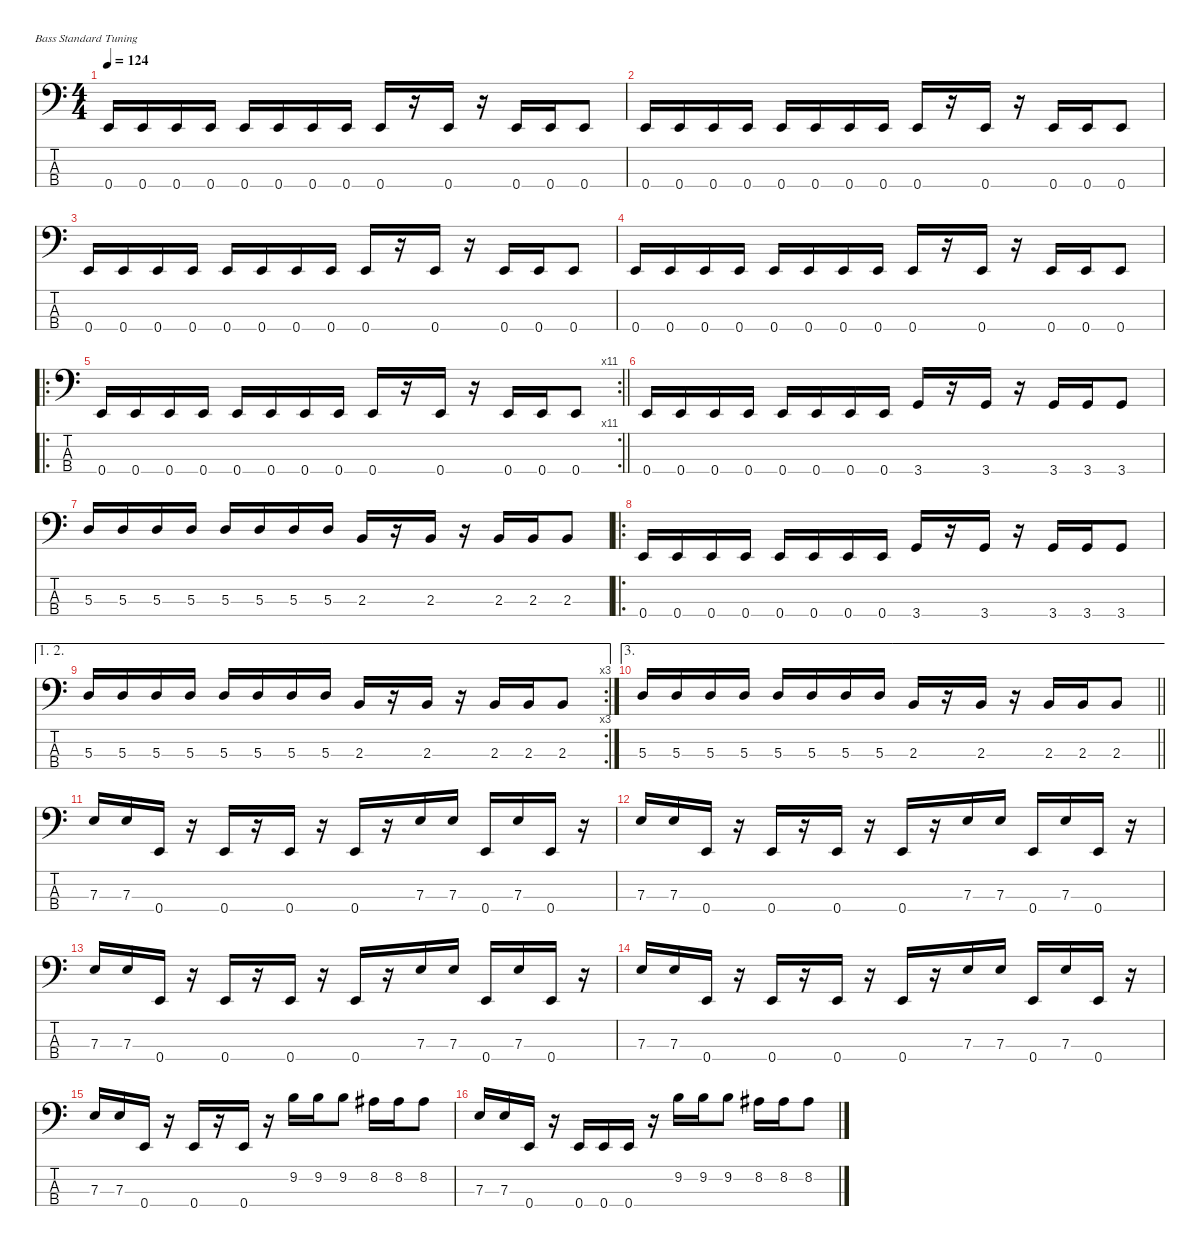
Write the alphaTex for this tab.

\defaultSystemsLayout 4
\hideDynamics
\bracketExtendMode nobrackets
\singleTrackTrackNamePolicy hidden
\multiTrackTrackNamePolicy hidden
\otherSystemsTrackNameOrientation horizontal
\track ("Bass Gtr" "el.bs.") {instrument electricbasspick}
\staff {score tabs}
\tuning (G2 D2 A1 E1)
\ts (4 4)
\beaming (8 2 2 2 2)
\tempo 124
\clef f4
\ks c
0.4.16{dy fff instrument electricbasspick beam Up} 0.4.16{beam Up} 0.4.16{beam Up} 0.4.16{beam Up} 0.4.16{beam Up} 0.4.16{beam Up} 0.4.16{beam Up} 0.4.16{beam Up} 0.4.16{beam Up} r.16{beam Up} 0.4.16{beam Up} r.16{beam Up} 0.4.16{beam Up} 0.4.16{beam Up} 0.4.8{beam Up} |
0.4.16{beam Up} 0.4.16{beam Up} 0.4.16{beam Up} 0.4.16{beam Up} 0.4.16{beam Up} 0.4.16{beam Up} 0.4.16{beam Up} 0.4.16{beam Up} 0.4.16{beam Up} r.16{beam Up} 0.4.16{beam Up} r.16{beam Up} 0.4.16{beam Up} 0.4.16{beam Up} 0.4.8{beam Up} |
0.4.16{beam Up} 0.4.16{beam Up} 0.4.16{beam Up} 0.4.16{beam Up} 0.4.16{beam Up} 0.4.16{beam Up} 0.4.16{beam Up} 0.4.16{beam Up} 0.4.16{beam Up} r.16{beam Up} 0.4.16{beam Up} r.16{beam Up} 0.4.16{beam Up} 0.4.16{beam Up} 0.4.8{beam Up} |
0.4.16{beam Up} 0.4.16{beam Up} 0.4.16{beam Up} 0.4.16{beam Up} 0.4.16{beam Up} 0.4.16{beam Up} 0.4.16{beam Up} 0.4.16{beam Up} 0.4.16{beam Up} r.16{beam Up} 0.4.16{beam Up} r.16{beam Up} 0.4.16{beam Up} 0.4.16{beam Up} 0.4.8{beam Up} |
\ro
\rc 11
\barLineRight lightlight
0.4.16{beam Up} 0.4.16{beam Up} 0.4.16{beam Up} 0.4.16{beam Up} 0.4.16{beam Up} 0.4.16{beam Up} 0.4.16{beam Up} 0.4.16{beam Up} 0.4.16{beam Up} r.16{beam Up} 0.4.16{beam Up} r.16{beam Up} 0.4.16{beam Up} 0.4.16{beam Up} 0.4.8{beam Up} |
0.4.16{beam Up} 0.4.16{beam Up} 0.4.16{beam Up} 0.4.16{beam Up} 0.4.16{beam Up} 0.4.16{beam Up} 0.4.16{beam Up} 0.4.16{beam Up} 3.4.16{beam Up} r.16{beam Up} 3.4.16{beam Up} r.16{beam Up} 3.4.16{beam Up} 3.4.16{beam Up} 3.4.8{beam Up} |
5.3.16{beam Up} 5.3.16{beam Up} 5.3.16{beam Up} 5.3.16{beam Up} 5.3.16{beam Up} 5.3.16{beam Up} 5.3.16{beam Up} 5.3.16{beam Up} 2.3.16{beam Up} r.16{beam Up} 2.3.16{beam Up} r.16{beam Up} 2.3.16{beam Up} 2.3.16{beam Up} 2.3.8{beam Up} |
\ro
0.4.16{beam Up} 0.4.16{beam Up} 0.4.16{beam Up} 0.4.16{beam Up} 0.4.16{beam Up} 0.4.16{beam Up} 0.4.16{beam Up} 0.4.16{beam Up} 3.4.16{beam Up} r.16{beam Up} 3.4.16{beam Up} r.16{beam Up} 3.4.16{beam Up} 3.4.16{beam Up} 3.4.8{beam Up} |
\ae (1 2)
\rc 3
5.3.16{beam Up} 5.3.16{beam Up} 5.3.16{beam Up} 5.3.16{beam Up} 5.3.16{beam Up} 5.3.16{beam Up} 5.3.16{beam Up} 5.3.16{beam Up} 2.3.16{beam Up} r.16{beam Up} 2.3.16{beam Up} r.16{beam Up} 2.3.16{beam Up} 2.3.16{beam Up} 2.3.8{beam Up} |
\ae 3
\barLineRight lightlight
5.3.16{beam Up} 5.3.16{beam Up} 5.3.16{beam Up} 5.3.16{beam Up} 5.3.16{beam Up} 5.3.16{beam Up} 5.3.16{beam Up} 5.3.16{beam Up} 2.3.16{beam Up} r.16{beam Up} 2.3.16{beam Up} r.16{beam Up} 2.3.16{beam Up} 2.3.16{beam Up} 2.3.8{beam Up} |
7.3.16{beam Up} 7.3.16{beam Up} 0.4.16{beam Up} r.16{beam Up} 0.4.16{beam Up} r.16{beam Up} 0.4.16{beam Up} r.16{beam Up} 0.4.16{beam Up} r.16{beam Up} 7.3.16{beam Up} 7.3.16{beam Up} 0.4.16{beam Up} 7.3.16{beam Up} 0.4.16{beam Up} r.16{beam Up} |
7.3.16{beam Up} 7.3.16{beam Up} 0.4.16{beam Up} r.16{beam Up} 0.4.16{beam Up} r.16{beam Up} 0.4.16{beam Up} r.16{beam Up} 0.4.16{beam Up} r.16{beam Up} 7.3.16{beam Up} 7.3.16{beam Up} 0.4.16{beam Up} 7.3.16{beam Up} 0.4.16{beam Up} r.16{beam Up} |
7.3.16{beam Up} 7.3.16{beam Up} 0.4.16{beam Up} r.16{beam Up} 0.4.16{beam Up} r.16{beam Up} 0.4.16{beam Up} r.16{beam Up} 0.4.16{beam Up} r.16{beam Up} 7.3.16{beam Up} 7.3.16{beam Up} 0.4.16{beam Up} 7.3.16{beam Up} 0.4.16{beam Up} r.16{beam Up} |
7.3.16{beam Up} 7.3.16{beam Up} 0.4.16{beam Up} r.16{beam Up} 0.4.16{beam Up} r.16{beam Up} 0.4.16{beam Up} r.16{beam Up} 0.4.16{beam Up} r.16{beam Up} 7.3.16{beam Up} 7.3.16{beam Up} 0.4.16{beam Up} 7.3.16{beam Up} 0.4.16{beam Up} r.16{beam Up} |
7.3.16{beam Up} 7.3.16{beam Up} 0.4.16{beam Up} r.16{beam Up} 0.4.16{beam Up} r.16{beam Up} 0.4.16{beam Up} r.16{beam Up} 9.2.16{beam Down} 9.2.16{beam Down} 9.2.8{beam Down} 8.2{acc #}.16{beam Down} 8.2{acc #}.16{beam Down} 8.2{acc #}.8{beam Down} |
7.3.16{beam Up} 7.3.16{beam Up} 0.4.16{beam Up} r.16{beam Up} 0.4.16{beam Up} 0.4.16{beam Up} 0.4.16{beam Up} r.16{beam Up} 9.2.16{beam Down} 9.2.16{beam Down} 9.2.8{beam Down} 8.2{acc #}.16{beam Down} 8.2{acc #}.16{beam Down} 8.2{acc #}.8{beam Down}
